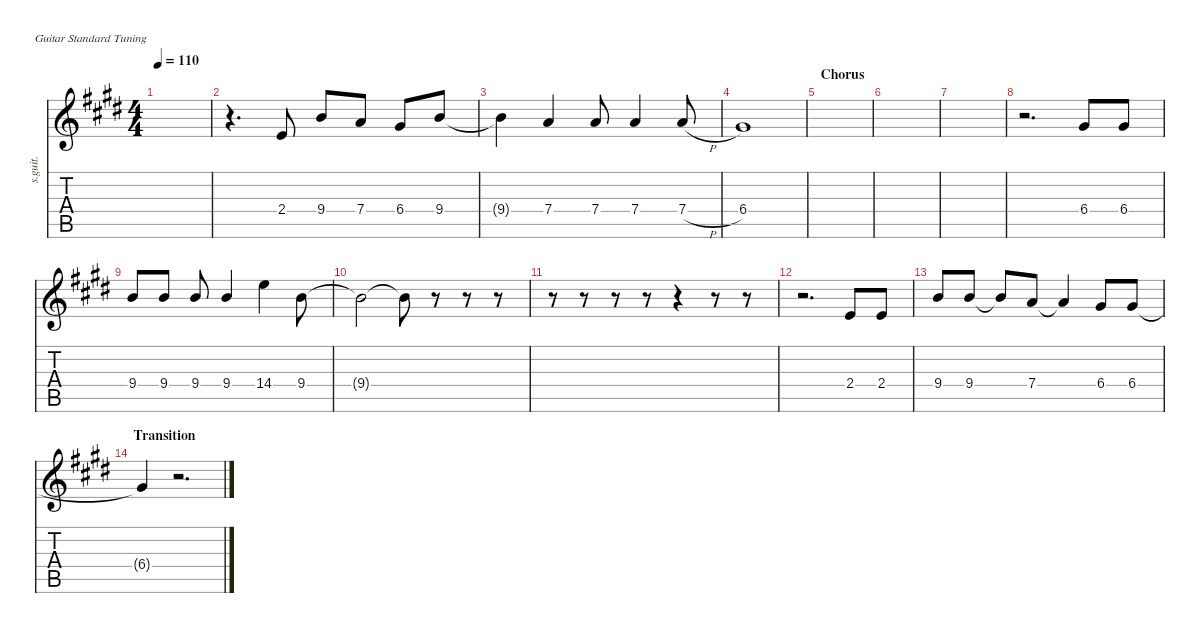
\defaultSystemsLayout 4
\hideDynamics
\bracketExtendMode nobrackets
\otherSystemsTrackNameOrientation horizontal
\track ("Steel Guitar" "s.guit.") {instrument acousticguitarsteel}
\staff {score tabs}
\tuning (E4 B3 G3 D3 A2 E2)
\ts (4 4)
\tempo 110
\clef g2
\ks e
|
r.4{d beam Down} 2.4{acc forcenatural}.8{beam Up} 9.4{acc forcenatural}.8{beam Up} 7.4{acc forcenatural}.8{beam Up} 6.4{acc #}.8{beam Up} 9.4{acc forcenatural}.8{beam Up} |
9.4{t acc forcenatural}.4{beam Down} 7.4{acc forcenatural}.4{beam Up} 7.4{acc forcenatural}.8{beam Up} 7.4{acc forcenatural}.4{beam Up} 7.4{h acc forcenatural}.8{beam Up} |
6.4{acc #}.1{beam Up} |
\section ("" "Chorus")
|
|
|
r.2{d beam Down} 6.4{acc #}.8{beam Up} 6.4{acc #}.8{beam Up} |
9.4{acc forcenatural}.8{beam Up} 9.4{acc forcenatural}.8{beam Up} 9.4{acc forcenatural}.8{beam Up} 9.4{acc forcenatural}.4{beam Up} 14.4{acc forcenatural}.4{beam Down} 9.4{acc forcenatural}.8{beam Down} |
9.4{t acc forcenatural}.2{beam Down} 9.4{t acc forcenatural}.8{beam Down} r.8{beam Down} r.8{beam Down} r.8{beam Down} |
r.8{beam Down} r.8{beam Down} r.8{beam Down} r.8{beam Down} r.4{beam Down} r.8{beam Down} r.8{beam Down} |
r.2{d beam Down} 2.4{acc forcenatural}.8{beam Up} 2.4{acc forcenatural}.8{beam Up} |
9.4{acc forcenatural}.8{beam Up} 9.4{acc forcenatural}.8{beam Up} 9.4{t acc forcenatural}.8{beam Up} 7.4{acc forcenatural}.8{beam Up} 7.4{t acc forcenatural}.4{beam Up} 6.4{acc #}.8{beam Up} 6.4{acc #}.8{beam Up} |
\section ("" "Transition")
6.4{t acc #}.4{beam Up} r.2{d beam Up}
